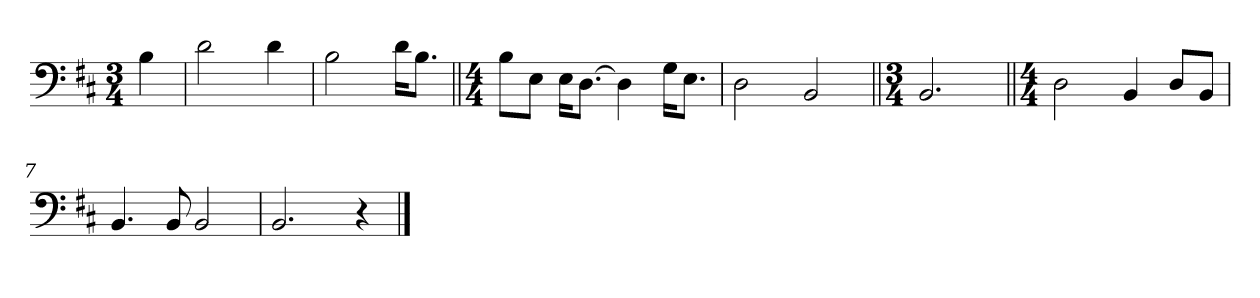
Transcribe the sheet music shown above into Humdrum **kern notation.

**kern
*part1
*staff1
*clefF4
*k[f#c#]
*M3/4
=
4B\
=1
2d\
4d\
=2
2B\
16d\KL
8.B\J
=3||
*M4/4
8B\L
8E\J
16E\KL
[8.D\J
4D\]
16G\KL
8.E\J
=4
2D\
2BB/
=5||
*M3/4
2.BB/
=6||
*M4/4
2D\
4BB/
8D/L
8BB/J
=7
4.BB/
8BB/
2BB/
=8
2.BB/
4r
==
*-
